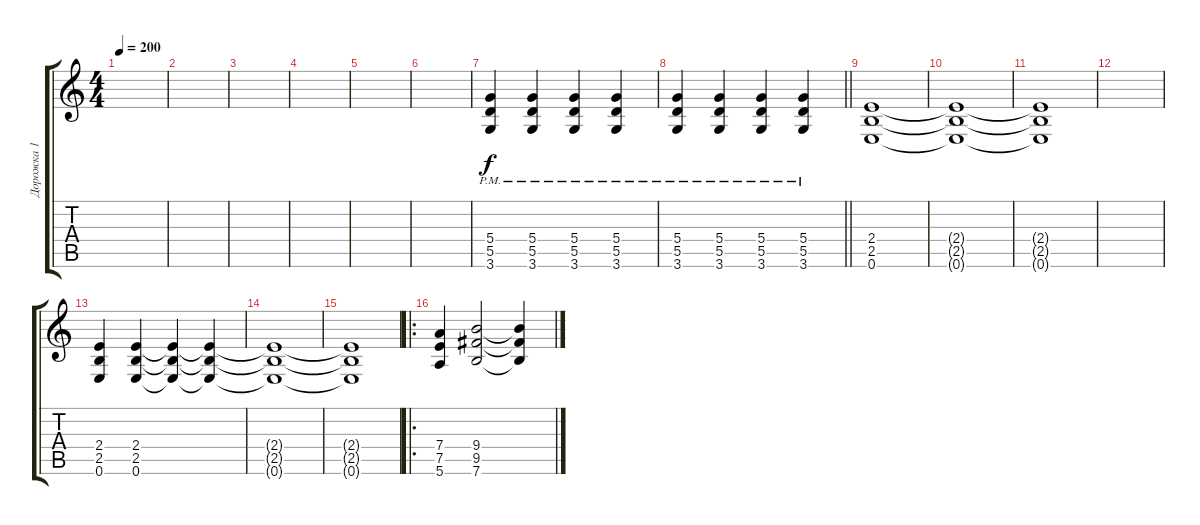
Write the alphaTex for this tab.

\track ("Дорожка 1" "Дорожка 1") {instrument distortionguitar}
\staff {score tabs}
\tuning (E4 B3 G3 D3 A2 E2) {hide}
\ts (4 4)
\tempo 200
\clef g2
\ks c
|
|
|
|
|
|
(5.4{pm} 5.5{pm} 3.6{pm}).4 (5.4{pm} 5.5{pm} 3.6{pm}).4 (5.4{pm} 5.5{pm} 3.6{pm}).4 (5.4{pm} 5.5{pm} 3.6{pm}).4 |
\barLineRight lightlight
(5.4{pm} 5.5{pm} 3.6{pm}).4 (5.4{pm} 5.5{pm} 3.6{pm}).4 (5.4{pm} 5.5{pm} 3.6{pm}).4 (5.4{pm} 5.5{pm} 3.6{pm}).4 |
(2.4 2.5 0.6).1 |
(2.4{t} 2.5{t} 0.6{t}).1 |
(2.4{t} 2.5{t} 0.6{t}).1 |
|
(2.4 2.5 0.6).4 (2.4 2.5 0.6).4 (2.4{t} 2.5{t} 0.6{t}).4 (2.4{t} 2.5{t} 0.6{t}).4 |
(2.4{t} 2.5{t} 0.6{t}).1 |
(2.4{t} 2.5{t} 0.6{t}).1 |
\ro
(7.4 7.5 5.6).4 (9.4 9.5 7.6).2 (9.4{t} 9.5{t} 7.6{t}).4
